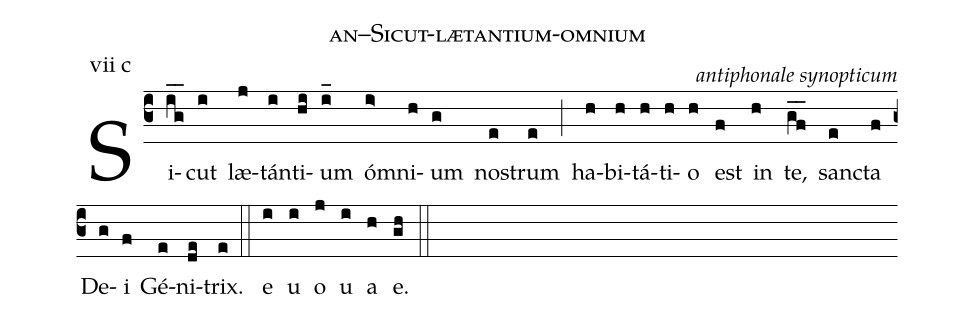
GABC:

name: an--Sicut-lætantium-omnium;
commentary: antiphonale synopticum;
annotation: vii c;
%%
(c3) Si(ig__)cut(i) læ(j)tán(i)ti(hi)um(i_) óm(i>)ni(h)um(g) no(e)strum(e) (;) ha(h)bi(h)tá(h)ti(h)o(h) est(f) in(h) te,(gf__) san(e)cta(f) De(g)i(f) Gé(e)ni(de)trix.(e) (::) e(i) u(i) o(j) u(i) a(h) e.(gh) (::)
